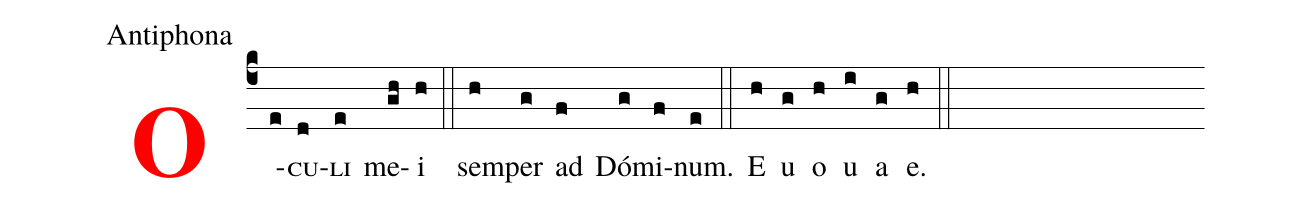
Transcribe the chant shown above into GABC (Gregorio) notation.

office-part: Antiphona;
%%
<v>\bf\textcolor{red}{O}</v>(c4e)<v>\sc{cu}</v>(d)<v>\sc{li}</v>(e) me(gh)i(h) (::) sem(h)per(g) ad(f) Dó(g)mi(f)num.(e) (::) E(h) u(g) o(h) u(i) a(g) e.(h) (::)
